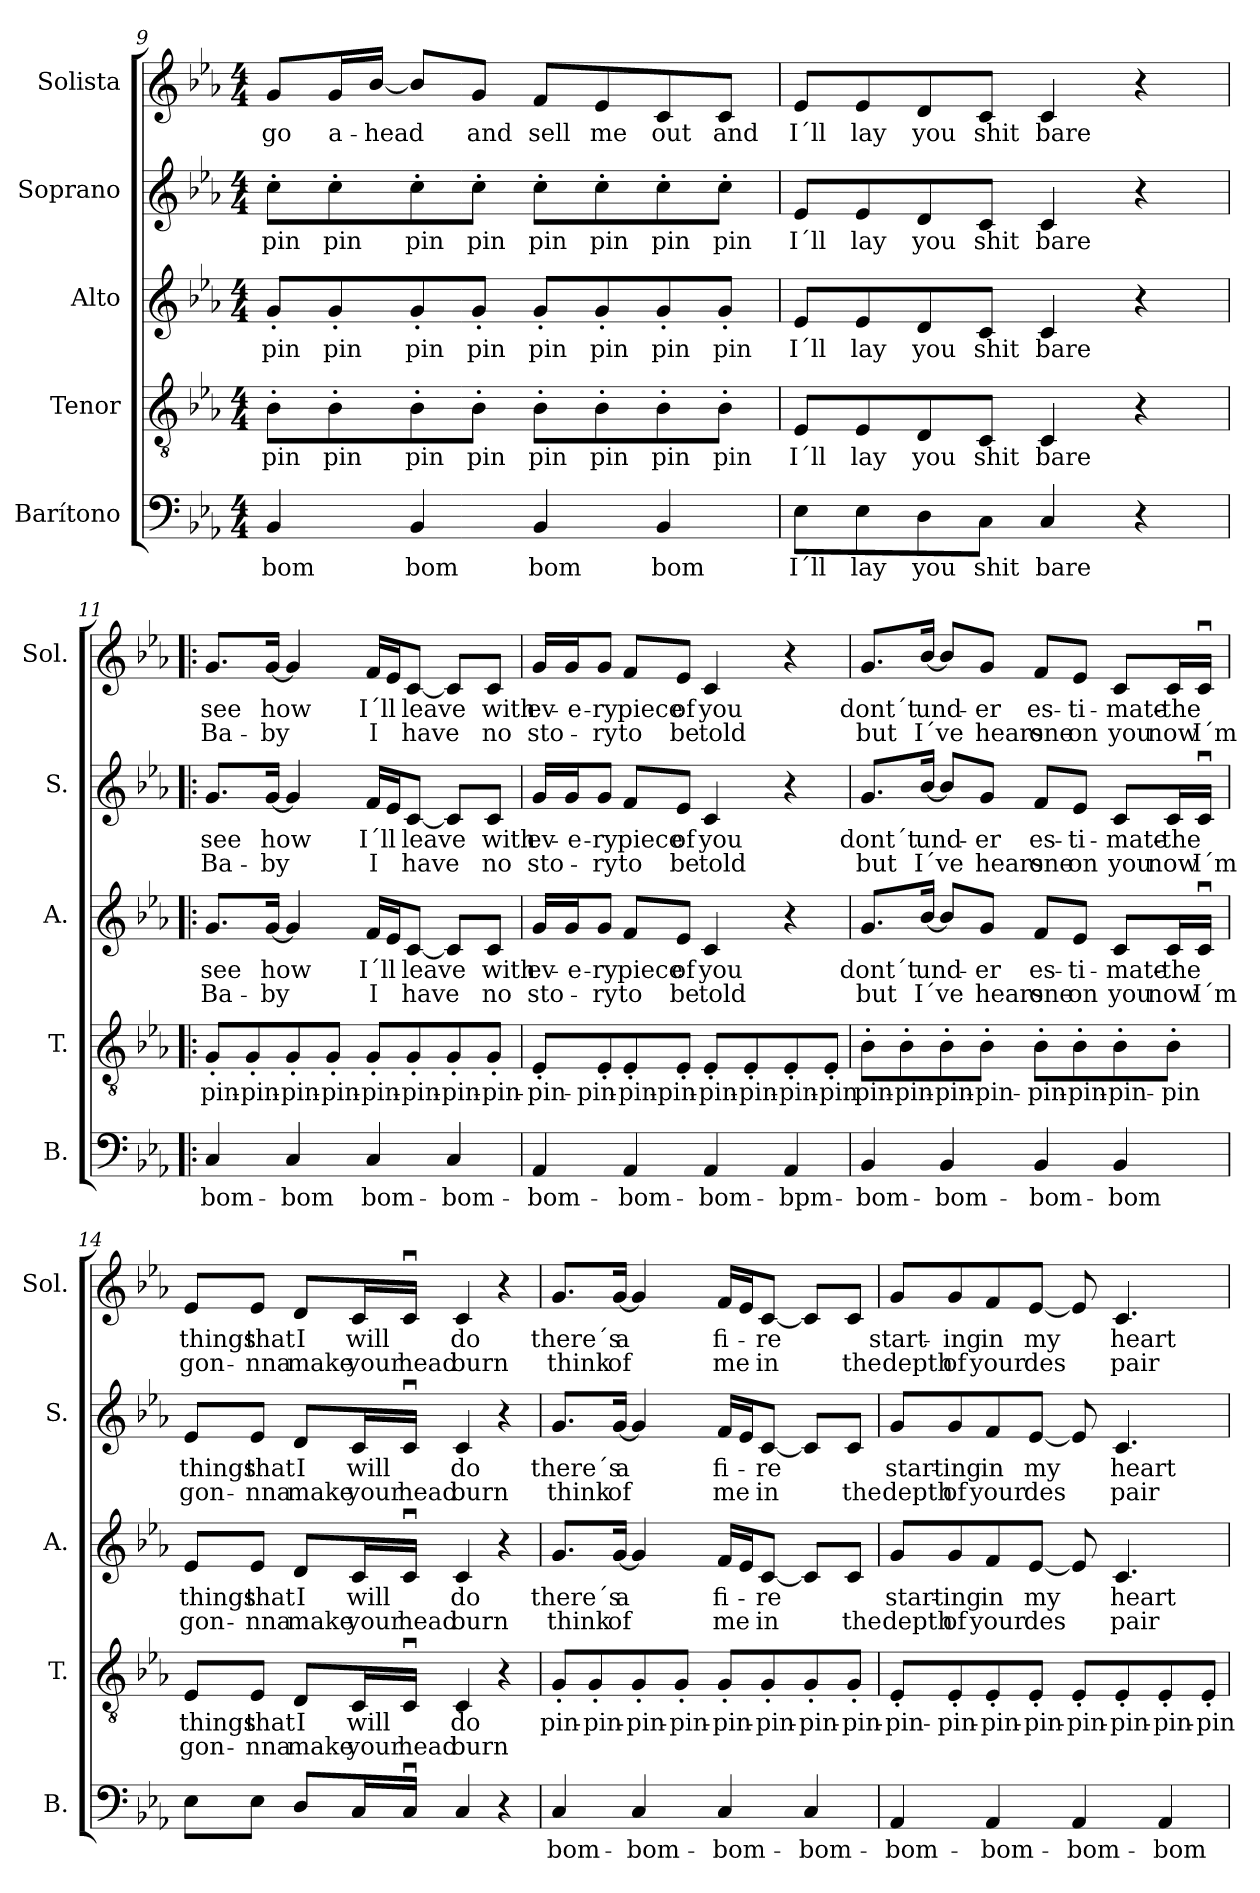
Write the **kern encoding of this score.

**kern	**text	**kern	**text	**text	**kern	**text	**text	**kern	**text	**text	**kern	**text	**text
*part5	*part5	*part4	*part4	*part4	*part3	*part3	*part3	*part2	*part2	*part2	*part1	*part1	*part1
*staff5	*staff5	*staff4	*staff4	*staff4	*staff3	*staff3	*staff3	*staff2	*staff2	*staff2	*staff1	*staff1	*staff1
*I"Barítono	*	*I"Tenor	*	*	*I"Alto	*	*	*I"Soprano	*	*	*I"Solista	*	*
*I'B.	*	*I'T.	*	*	*I'A.	*	*	*I'S.	*	*	*I'Sol.	*	*
*clefF4	*	*clefGv2	*	*	*clefG2	*	*	*clefG2	*	*	*clefG2	*	*
*k[b-e-a-]	*	*k[b-e-a-]	*	*	*k[b-e-a-]	*	*	*k[b-e-a-]	*	*	*k[b-e-a-]	*	*
*M4/4	*	*M4/4	*	*	*M4/4	*	*	*M4/4	*	*	*M4/4	*	*
=9	=9	=9	=9	=9	=9	=9	=9	=9	=9	=9	=9	=9	=9
4BB-/	bom	8B-'\L	pin	.	8g'/L	pin	.	8cc'\L	pin	.	8g/L	go	.
.	.	8B-'\	pin	.	8g'/	pin	.	8cc'\	pin	.	16g/L	a-	.
.	.	.	.	.	.	.	.	.	.	.	[16b-/JJ	-head	.
4BB-/	bom	8B-'\	pin	.	8g'/	pin	.	8cc'\	pin	.	8b-/L]	.	.
.	.	8B-'\J	pin	.	8g'/J	pin	.	8cc'\J	pin	.	8g/J	and	.
4BB-/	bom	8B-'\L	pin	.	8g'/L	pin	.	8cc'\L	pin	.	8f/L	sell	.
.	.	8B-'\	pin	.	8g'/	pin	.	8cc'\	pin	.	8e-/	me	.
4BB-/	bom	8B-'\	pin	.	8g'/	pin	.	8cc'\	pin	.	8c/	out	.
.	.	8B-'\J	pin	.	8g'/J	pin	.	8cc'\J	pin	.	8c/J	and	.
!!LO:LB:g=z
=10	=10	=10	=10	=10	=10	=10	=10	=10	=10	=10	=10	=10	=10
8E-\L	I´ll	8E-/L	I´ll	.	8e-/L	I´ll	.	8e-/L	I´ll	.	8e-/L	I´ll	.
8E-\	lay	8E-/	lay	.	8e-/	lay	.	8e-/	lay	.	8e-/	lay	.
8D\	you	8D/	you	.	8d/	you	.	8d/	you	.	8d/	you	.
8C\J	shit	8C/J	shit	.	8c/J	shit	.	8c/J	shit	.	8c/J	shit	.
4C/	bare	4C/	bare	.	4c/	bare	.	4c/	bare	.	4c/	bare	.
4r	.	4r	.	.	4r	.	.	4r	.	.	4r	.	.
=11!|:	=11!|:	=11!|:	=11!|:	=11!|:	=11!|:	=11!|:	=11!|:	=11!|:	=11!|:	=11!|:	=11!|:	=11!|:	=11!|:
4C/	bom-	8G'/L	pin-	.	8.g/L	see	Ba-	8.g/L	see	Ba-	8.g/L	see	Ba-
.	.	8G'/	-pin-	.	.	.	.	.	.	.	.	.	.
.	.	.	.	.	[16g/Jk	how	-by	[16g/Jk	how	-by	[16g/Jk	how	-by
4C/	-bom	8G'/	-pin-	.	4g/]	.	.	4g/]	.	.	4g/]	.	.
.	.	8G'/J	-pin-	.	.	.	.	.	.	.	.	.	.
4C/	bom-	8G'/L	-pin-	.	16f/LL	I´ll	I	16f/LL	I´ll	I	16f/LL	I´ll	I
.	.	.	.	.	16e-/J	.	.	16e-/J	.	.	16e-/J	.	.
.	.	8G'/	-pin-	.	[8c/J	leave	have	[8c/J	leave	have	[8c/J	leave	have
4C/	-bom-	8G'/	-pin-	.	8c/L]	.	.	8c/L]	.	.	8c/L]	.	.
.	.	8G'/J	-pin-	.	8c/J	with	no	8c/J	with	no	8c/J	with	no
=12	=12	=12	=12	=12	=12	=12	=12	=12	=12	=12	=12	=12	=12
4AA-/	-bom-	8E-'/L	-pin-	.	16g/LL	ev-	sto-	16g/LL	ev-	sto-	16g/LL	ev-	sto-
.	.	.	.	.	16g/J	-e-	.	16g/J	-e-	.	16g/J	-e-	.
.	.	8E-'/	-pin-	.	8g/J	-ry	-ry	8g/J	-ry	-ry	8g/J	-ry	-ry
4AA-/	-bom-	8E-'/	-pin-	.	8f/L	piece	to	8f/L	piece	to	8f/L	piece	to
.	.	8E-'/J	-pin-	.	8e-/J	of	be	8e-/J	of	be	8e-/J	of	be
4AA-/	-bom-	8E-'/L	-pin-	.	4c/	you	told	4c/	you	told	4c/	you	told
.	.	8E-'/	-pin-	.	.	.	.	.	.	.	.	.	.
4AA-/	-bpm-	8E-'/	-pin-	.	4r	.	.	4r	.	.	4r	.	.
.	.	8E-'/J	-pin	.	.	.	.	.	.	.	.	.	.
!!LO:PB:g=z
=13	=13	=13	=13	=13	=13	=13	=13	=13	=13	=13	=13	=13	=13
4BB-/	-bom-	8B-'\L	pin-	.	8.g/L	dont´t	but	8.g/L	dont´t	but	8.g/L	dont´t	but
.	.	8B-'\	-pin-	.	.	.	.	.	.	.	.	.	.
.	.	.	.	.	[16b-/Jk	und-	I´ve	[16b-/Jk	und-	I´ve	[16b-/Jk	und-	I´ve
4BB-/	-bom-	8B-'\	-pin-	.	8b-/L]	.	.	8b-/L]	.	.	8b-/L]	.	.
.	.	8B-'\J	-pin-	.	8g/J	er	hears	8g/J	er	hears	8g/J	er	hears
4BB-/	-bom-	8B-'\L	-pin-	.	8f/L	es-	one	8f/L	es-	one	8f/L	es-	one
.	.	8B-'\	-pin-	.	8e-/J	-ti-	on	8e-/J	-ti-	on	8e-/J	-ti-	on
4BB-/	-bom	8B-'\	-pin-	.	8c/L	-mate-	you	8c/L	-mate-	you	8c/L	-mate-	you
.	.	8B-'\J	-pin	.	16c/L	the	now	16c/L	the	now	16c/L	the	now
.	.	.	.	.	16cu/JJ	.	I´m	16cu/JJ	.	I´m	16cu/JJ	.	I´m
=14	=14	=14	=14	=14	=14	=14	=14	=14	=14	=14	=14	=14	=14
8E-\L	.	8E-/L	things	gon-	8e-/L	things	gon-	8e-/L	things	gon-	8e-/L	things	gon-
8E-\J	.	8E-/J	that	-nna	8e-/J	that	-nna	8e-/J	that	-nna	8e-/J	that	-nna
8D/L	.	8D/L	I	make	8d/L	I	make	8d/L	I	make	8d/L	I	make
16C/L	.	16C/L	will	your	16c/L	will	your	16c/L	will	your	16c/L	will	your
16Cu/JJ	.	16Cu/JJ	.	head	16cu/JJ	.	head	16cu/JJ	.	head	16cu/JJ	.	head
4C/	.	4C/	do	burn	4c/	do	burn	4c/	do	burn	4c/	do	burn
4r	.	4r	.	.	4r	.	.	4r	.	.	4r	.	.
!!LO:LB:g=z
=15	=15	=15	=15	=15	=15	=15	=15	=15	=15	=15	=15	=15	=15
4C/	bom-	8G'/L	pin-	.	8.g/L	there´s	think	8.g/L	there´s	think	8.g/L	there´s	think
.	.	8G'/	-pin-	.	.	.	.	.	.	.	.	.	.
.	.	.	.	.	[16g/Jk	a	of	[16g/Jk	a	of	[16g/Jk	a	of
4C/	-bom-	8G'/	-pin-	.	4g/]	.	.	4g/]	.	.	4g/]	.	.
.	.	8G'/J	-pin-	.	.	.	.	.	.	.	.	.	.
4C/	-bom-	8G'/L	-pin-	.	16f/LL	fi-	me	16f/LL	fi-	me	16f/LL	fi-	me
.	.	.	.	.	16e-/J	.	.	16e-/J	.	.	16e-/J	.	.
.	.	8G'/	-pin-	.	[8c/J	re	in	[8c/J	re	in	[8c/J	re	in
4C/	-bom-	8G'/	-pin-	.	8c/L]	.	.	8c/L]	.	.	8c/L]	.	.
.	.	8G'/J	-pin-	.	8c/J	.	the	8c/J	.	the	8c/J	.	the
=16	=16	=16	=16	=16	=16	=16	=16	=16	=16	=16	=16	=16	=16
4AA-/	-bom-	8E-'/L	-pin-	.	8g/L	start-	depth	8g/L	start-	depth	8g/L	start-	depth
.	.	8E-'/	-pin-	.	8g/	-ing	of	8g/	-ing	of	8g/	-ing	of
4AA-/	-bom-	8E-'/	-pin-	.	8f/	in	your	8f/	in	your	8f/	in	your
.	.	8E-'/J	-pin-	.	[8e-/J	my	des	[8e-/J	my	des	[8e-/J	my	des
4AA-/	-bom-	8E-'/L	-pin-	.	8e-/]	.	.	8e-/]	.	.	8e-/]	.	.
.	.	8E-'/	-pin-	.	4.c/	heart	pair	4.c/	heart	pair	4.c/	heart	pair
4AA-/	-bom-	8E-'/	-pin-	.	.	.	.	.	.	.	.	.	.
.	.	8E-'/J	-pin-	.	.	.	.	.	.	.	.	.	.
=	=	=	=	=	=	=	=	=	=	=	=	=	=
*-	*-	*-	*-	*-	*-	*-	*-	*-	*-	*-	*-	*-	*-
